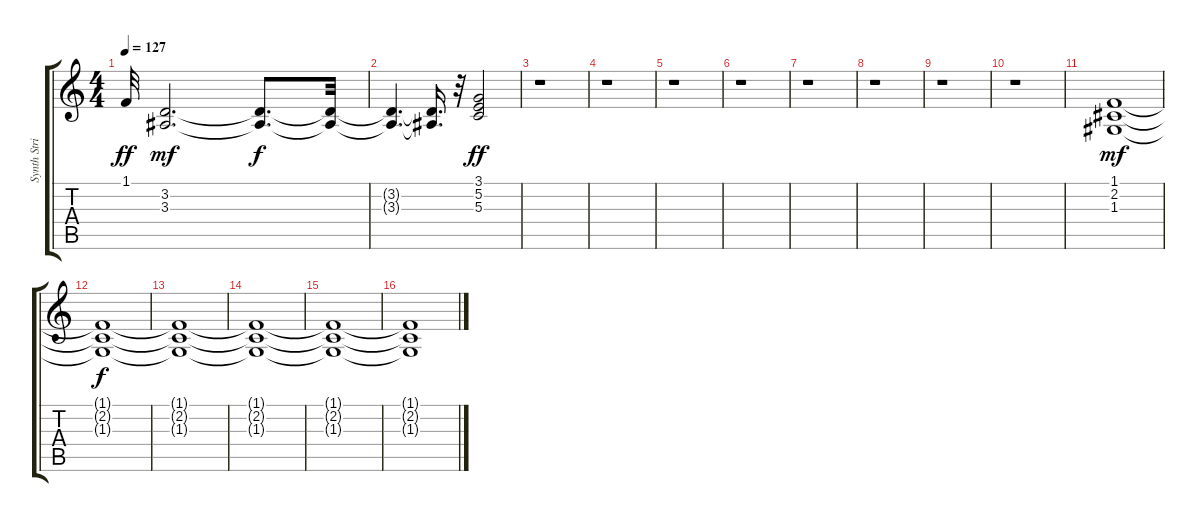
\track ("Synth Strings 1" "Synth Stri") {instrument synthstrings1}
\staff {score tabs}
\tuning (E4 B3 G3 D3 A2 E2) {hide}
\ts (4 4)
\tempo 127
\clef g2
\ks c
1.1.32{dy ff} (3.2 3.3).2{d dy mf} (3.2{t} 3.3{t}).8{d dy f} (3.2{t} 3.3{t}).32 |
(3.2{t} 3.3{t}).4{d} (3.2{t} 3.3{t}).16{d} r.32 (3.1 5.2 5.3).2{dy ff volume 12} |
r.1 |
r.1 |
r.1 |
r.1 |
r.1 |
r.1 |
r.1 |
r.1 |
(1.1 2.2 1.3).1{dy mf volume 10} |
(1.1{t} 2.2{t} 1.3{t}).1{dy f} |
(1.1{t} 2.2{t} 1.3{t}).1 |
(1.1{t} 2.2{t} 1.3{t}).1 |
(1.1{t} 2.2{t} 1.3{t}).1 |
(1.1{t} 2.2{t} 1.3{t}).1
